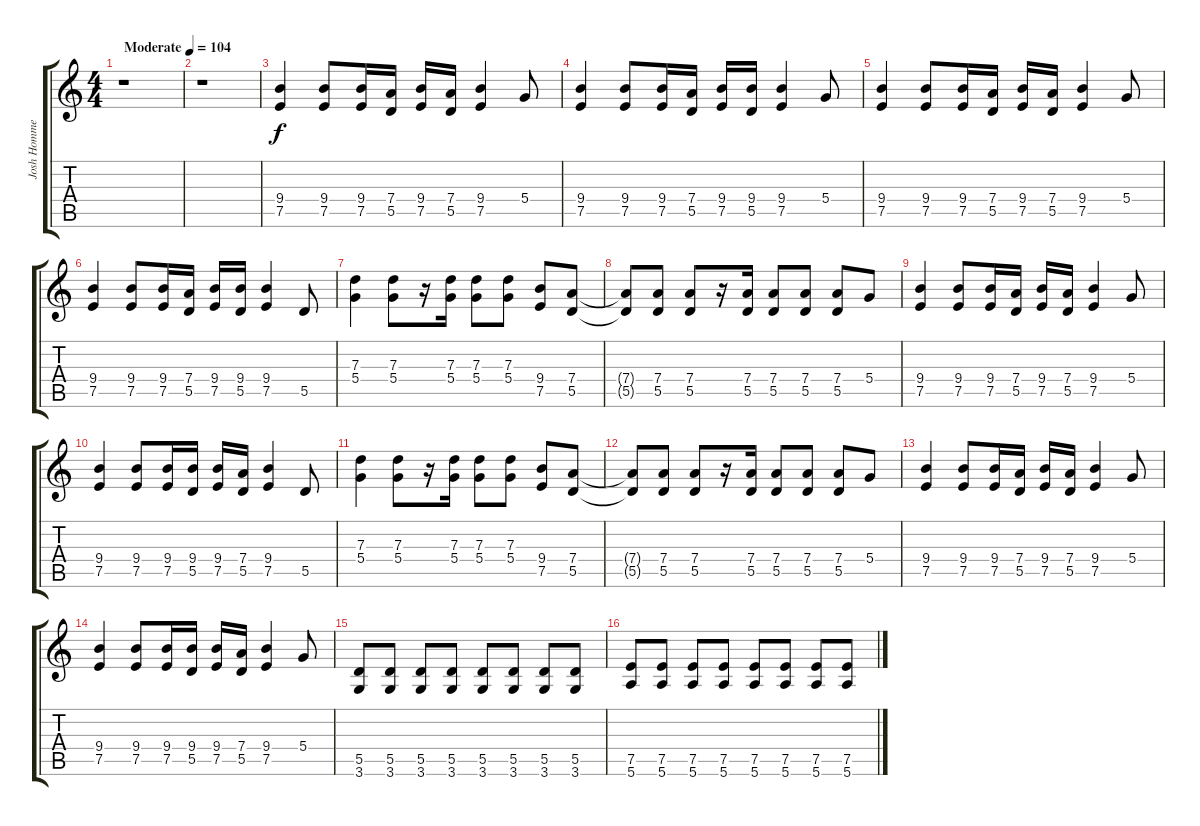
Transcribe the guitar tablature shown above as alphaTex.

\track ("Josh Homme (Guitar 1)" "Josh Homme") {instrument distortionguitar}
\staff {score tabs}
\tuning (E4 B3 G3 D3 A2 E2) {hide}
\ts (4 4)
\tempo (104 "Moderate")
\clef g2
\ks c
r.1{dy f instrument distortionguitar} |
r.1 |
(9.4 7.5).4 (9.4 7.5).8 (9.4 7.5).16 (7.4 5.5).16 (9.4 7.5).16 (7.4 5.5).16 (9.4 7.5).4 5.4.8 |
(9.4 7.5).4 (9.4 7.5).8 (9.4 7.5).16 (7.4 5.5).16 (9.4 7.5).16 (9.4 5.5).16 (9.4 7.5).4 5.4.8 |
(9.4 7.5).4 (9.4 7.5).8 (9.4 7.5).16 (7.4 5.5).16 (9.4 7.5).16 (7.4 5.5).16 (9.4 7.5).4 5.4.8 |
(9.4 7.5).4 (9.4 7.5).8 (9.4 7.5).16 (7.4 5.5).16 (9.4 7.5).16 (9.4 5.5).16 (9.4 7.5).4 5.5.8 |
(7.3 5.4).4 (7.3 5.4).8 r.16 (7.3 5.4).16 (7.3 5.4).8 (7.3 5.4).8 (9.4 7.5).8 (7.4 5.5).8 |
(7.4{t} 5.5{t}).8 (7.4 5.5).8 (7.4 5.5).8 r.16 (7.4 5.5).16 (7.4 5.5).8 (7.4 5.5).8 (7.4 5.5).8 5.4.8 |
(9.4 7.5).4 (9.4 7.5).8 (9.4 7.5).16 (7.4 5.5).16 (9.4 7.5).16 (7.4 5.5).16 (9.4 7.5).4 5.4.8 |
(9.4 7.5).4 (9.4 7.5).8 (9.4 7.5).16 (9.4 5.5).16 (9.4 7.5).16 (7.4 5.5).16 (9.4 7.5).4 5.5.8 |
(7.3 5.4).4 (7.3 5.4).8 r.16 (7.3 5.4).16 (7.3 5.4).8 (7.3 5.4).8 (9.4 7.5).8 (7.4 5.5).8 |
(7.4{t} 5.5{t}).8 (7.4 5.5).8 (7.4 5.5).8 r.16 (7.4 5.5).16 (7.4 5.5).8 (7.4 5.5).8 (7.4 5.5).8 5.4.8 |
(9.4 7.5).4 (9.4 7.5).8 (9.4 7.5).16 (7.4 5.5).16 (9.4 7.5).16 (7.4 5.5).16 (9.4 7.5).4 5.4.8 |
(9.4 7.5).4 (9.4 7.5).8 (9.4 7.5).16 (9.4 5.5).16 (9.4 7.5).16 (7.4 5.5).16 (9.4 7.5).4 5.4.8 |
(5.5 3.6).8 (5.5 3.6).8 (5.5 3.6).8 (5.5 3.6).8 (5.5 3.6).8 (5.5 3.6).8 (5.5 3.6).8 (5.5 3.6).8 |
(7.5 5.6).8 (7.5 5.6).8 (7.5 5.6).8 (7.5 5.6).8 (7.5 5.6).8 (7.5 5.6).8 (7.5 5.6).8 (7.5 5.6).8
